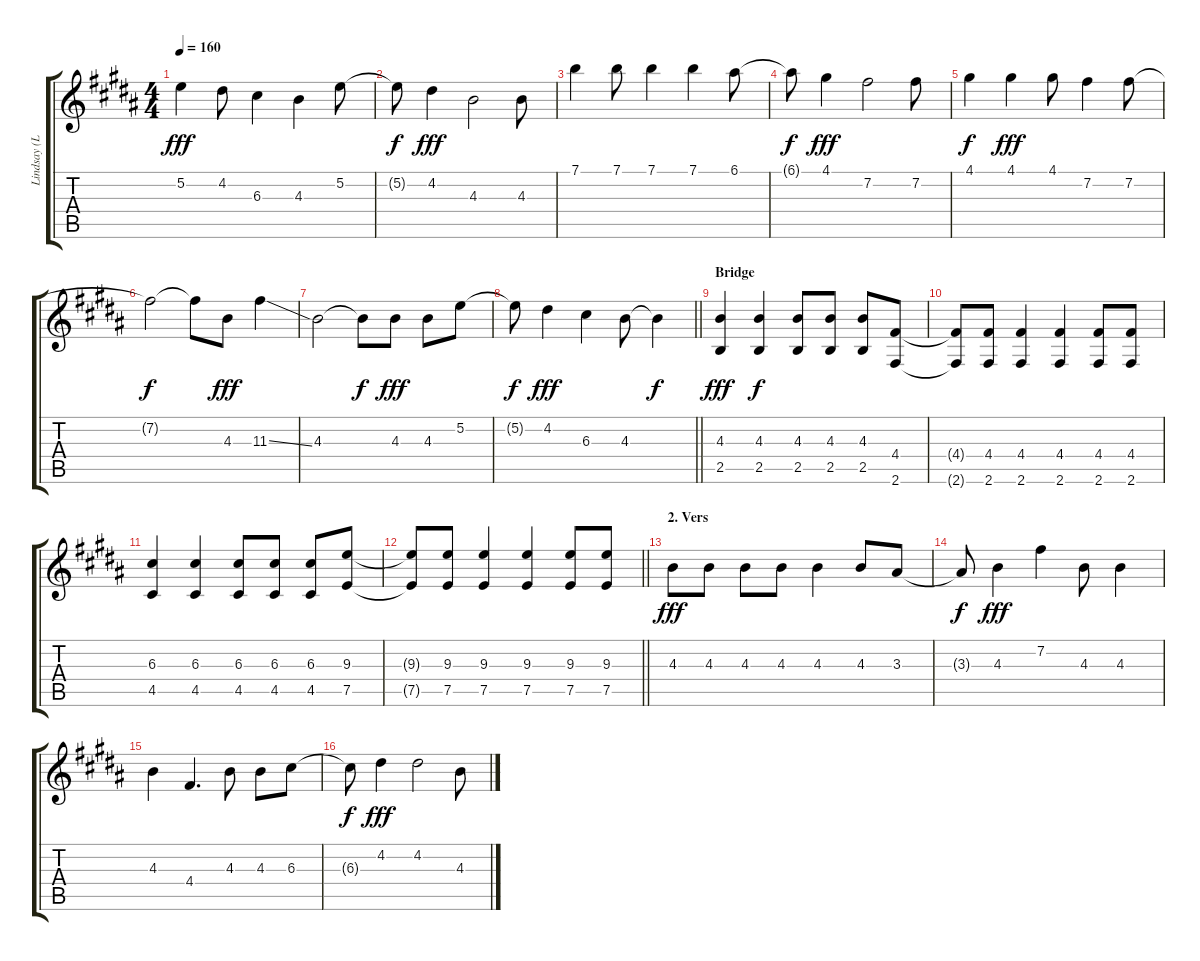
\track ("Lindsay (Lead Guitar & Vocals)" "Lindsay (L") {instrument distortionguitar}
\staff {score tabs}
\tuning (E4 B3 G3 D3 A2 E2) {hide}
\ts (4 4)
\tempo 160
\clef g2
\ks b
5.2.4{dy fff} 4.2.8 6.3.4 4.3.4 5.2.8 |
5.2{t}.8{dy f} 4.2.4{dy fff} 4.3.2 4.3.8 |
7.1.4 7.1.8 7.1.4 7.1.4 6.1.8 |
6.1{t}.8{dy f} 4.1.4{dy fff} 7.2.2 7.2.8 |
4.1.4{dy f} 4.1.4{dy fff} 4.1.8 7.2.4 7.2.8 |
7.2{t}.2{dy f} 7.2{t}.8 4.3.8{dy fff} 11.3{ss}.4 |
4.3.2 4.3{t}.8{dy f} 4.3.8{dy fff} 4.3.8 5.2.8 |
\barLineRight lightlight
5.2{t}.8{dy f} 4.2.4{dy fff} 6.3.4 4.3.8 4.3{t}.4{dy f} |
\section ("" "Bridge")
(4.3 2.5).4{dy fff volume 16 instrument distortionguitar} (4.3 2.5).4{dy f} (4.3 2.5).8 (4.3 2.5).8 (4.3 2.5).8 (4.4 2.6).8 |
(4.4{t} 2.6{t}).8 (4.4 2.6).8 (4.4 2.6).4 (4.4 2.6).4 (4.4 2.6).8 (4.4 2.6).8 |
(6.3 4.5).4 (6.3 4.5).4 (6.3 4.5).8 (6.3 4.5).8 (6.3 4.5).8 (9.3 7.5).8 |
\barLineRight lightlight
(9.3{t} 7.5{t}).8 (9.3 7.5).8 (9.3 7.5).4 (9.3 7.5).4 (9.3 7.5).8 (9.3 7.5).8 |
\section ("" "2. Vers")
4.3.8{dy fff volume 9 instrument lead1square} 4.3.8 4.3.8 4.3.8 4.3.4 4.3.8 3.3.8 |
3.3{t}.8{dy f} 4.3.4{dy fff} 7.2.4 4.3.8 4.3.4 |
4.3.4 4.4.4{d} 4.3.8 4.3.8 6.3.8 |
6.3{t}.8{dy f} 4.2.4{dy fff} 4.2.2 4.3.8
